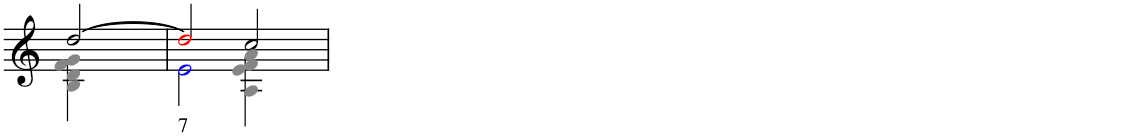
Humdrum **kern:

**kern
*part1
*staff1
*I"Midi_1
!!LO:PB:g=z
*clefG2
*k[]
*M4/4
*met(c)
=3
*^
[2dd/	4Bi\ 4di\ 4fi\ 4gi\
.	4ryy
=4	=4
!LO:TX:b:t=7	!
2ddj/]	2eZ\
2cc/	4Ai\ 4ei\ 4fi\ 4ai\
.	4ryy
*v	*v
=
*-
